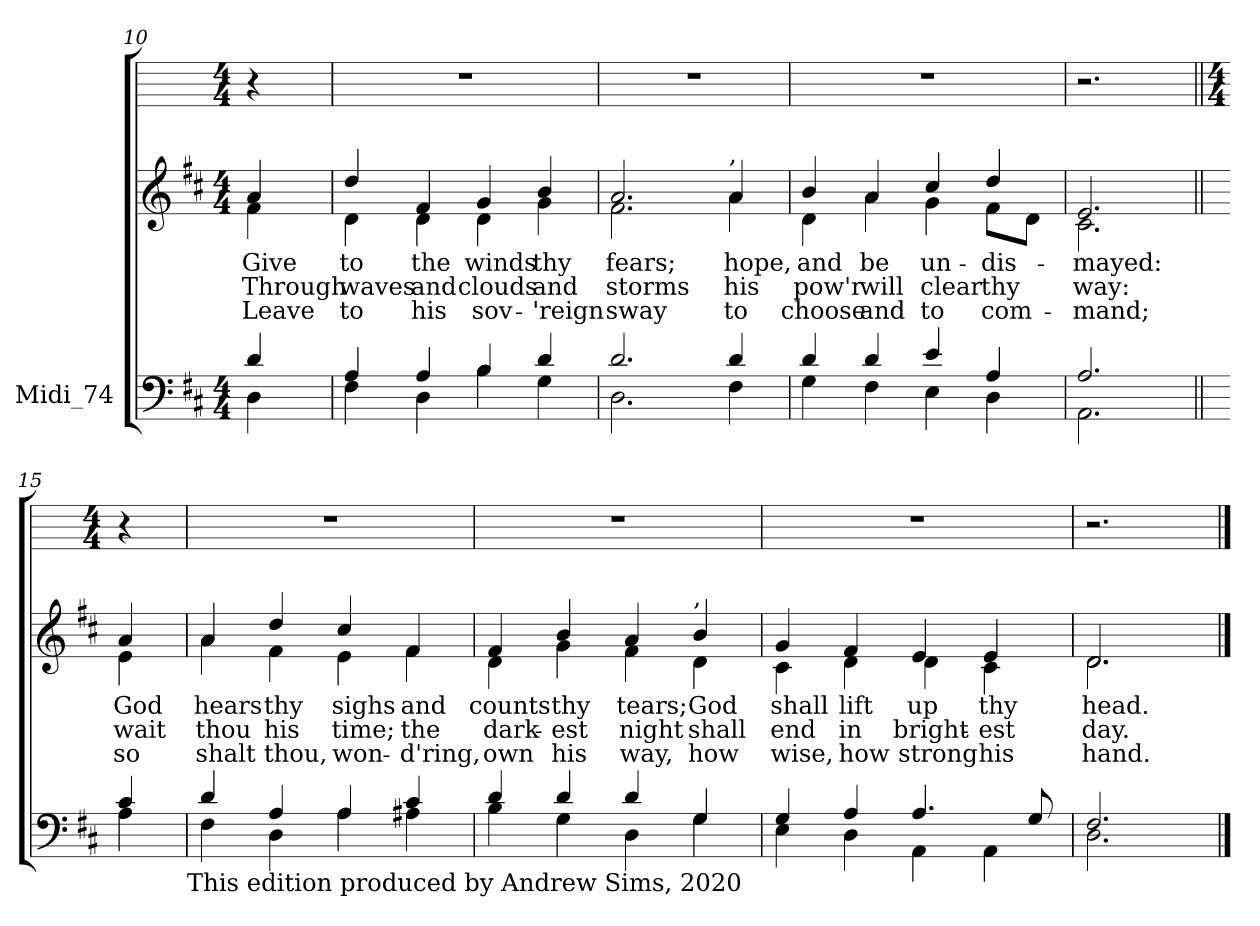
**kern	**kern	**text	**text	**text	**kern
*part3	*part2	*part2	*part2	*part2	*part1
*staff3	*staff2	*staff2	*staff2	*staff2	*staff1
*I"Midi_74	*	*	*	*	*
!!LO:LB:g=z
*clefF4	*clefG2	*	*	*	*
*k[f#c#]	*k[f#c#]	*	*	*	*
*D:	*D:	*	*	*	*
*M4/4	*M4/4	*	*	*	*M4/4
=10	=10	=10	=10	=10	=10
*^	*	*	*	*	*
!	!	!	!LO:LY:b	!LO:LY:b	!LO:LY:b	!
*	*	*^	*	*	*	*
4d/	4D\	4a/	4f#\	Give	Through	Leave	4r
=11	=11	=11	=11	=11	=11	=11	=11
!	!	!	!	!LO:LY:b	!LO:LY:b	!LO:LY:b	!
4A/	4F#\	4dd/	4d\	to	waves	to	1r
!	!	!	!	!LO:LY:b	!LO:LY:b	!LO:LY:b	!
4A/	4D\	4f#/	4d\	the	and	his	.
!	!	!	!	!LO:LY:b	!LO:LY:b	!LO:LY:b	!
4B/	4B\	4g/	4d\	winds	clouds	sov-	.
!	!	!	!	!LO:LY:b	!LO:LY:b	!LO:LY:b	!
4d/	4G\	4b/	4g\	-thy	and	'reign	.
=12	=12	=12	=12	=12	=12	=12	=12
!	!	!	!	!LO:LY:b	!LO:LY:b	!LO:LY:b	!
2.d/	2.D\	2.a/	2.f#\	fears;	storms	sway	1r
!	!	!LO:TX:a:t=,	!	!	!	!	!
!	!	!	!	!LO:LY:b	!LO:LY:b	!LO:LY:b	!
4d/	4F#\	4a/	4a\	hope,	his	to	.
=13	=13	=13	=13	=13	=13	=13	=13
!	!	!	!	!LO:LY:b	!LO:LY:b	!LO:LY:b	!
4d/	4G\	4b/	4d\	and	pow'r	choose	1r
!	!	!	!	!LO:LY:b	!LO:LY:b	!LO:LY:b	!
4d/	4F#\	4a/	4a\	be	will	and	.
!	!	!	!	!LO:LY:b	!LO:LY:b	!LO:LY:b	!
4e/	4E\	4cc#/	4g\	un-	-clear	to	.
!	!	!	!	!LO:LY:b	!LO:LY:b	!LO:LY:b	!
4A/	4D\	4dd/	8f#\L	dis-	-thy	com-	.
.	.	.	8d\J	.	.	.	.
=14	=14	=14	=14	=14	=14	=14	=14
!	!	!	!	!LO:LY:b	!LO:LY:b	!LO:LY:b	!
2.A/	2.AA\	2.e/	2.c#\	-mayed:	way:	mand;	2.r
!!LO:LB:g=z
=15||	=15||	=15||	=15||	=15||	=15||	=15||	=15||
*	*	*	*	*	*	*	*M4/4
!	!	!	!	!LO:LY:b	!LO:LY:b	!LO:LY:b	!
4c#/	4A\	4a/	4e\	God	wait	so	4r
!	!LO:TX:b:t=This edition produced by Andrew Sims, 2020	!	!	!	!	!	!
=16	=16	=16	=16	=16	=16	=16	=16
!	!	!	!	!LO:LY:b	!LO:LY:b	!LO:LY:b	!
4d/	4F#\	4a/	4a\	hears	thou	shalt	1r
!	!	!	!	!LO:LY:b	!LO:LY:b	!LO:LY:b	!
4A/	4D\	4dd/	4f#\	thy	his	thou,	.
!	!	!	!	!LO:LY:b	!LO:LY:b	!LO:LY:b	!
4A/	4A\	4cc#/	4e\	sighs	time;	won-	.
!	!	!	!	!LO:LY:b	!LO:LY:b	!LO:LY:b	!
4c#/	4A#X\	4f#/	4f#\	-and	the	d'ring,	.
=17	=17	=17	=17	=17	=17	=17	=17
!	!	!	!	!LO:LY:b	!LO:LY:b	!LO:LY:b	!
4d/	4B\	4f#/	4d\	counts	dark-	-own	1r
!	!	!	!	!LO:LY:b	!LO:LY:b	!LO:LY:b	!
4d/	4G\	4b/	4g\	thy	est	his	.
!	!	!	!	!LO:LY:b	!LO:LY:b	!LO:LY:b	!
4d/	4D\	4a/	4f#\	tears;	night	way,	.
!	!	!LO:TX:a:t=,	!	!	!	!	!
!	!	!	!	!LO:LY:b	!LO:LY:b	!LO:LY:b	!
4G/	4G\	4b/	4d\	God	shall	how	.
=18	=18	=18	=18	=18	=18	=18	=18
!	!	!	!	!LO:LY:b	!LO:LY:b	!LO:LY:b	!
4G/	4E\	4g/	4c#\	shall	end	wise,	1r
!	!	!	!	!LO:LY:b	!LO:LY:b	!LO:LY:b	!
4A/	4D\	4f#/	4d\	lift	in	how	.
!	!	!	!	!LO:LY:b	!LO:LY:b	!LO:LY:b	!
4.A/	4AA\	4e/	4d\	up	bright-	-strong	.
!	!	!	!	!LO:LY:b	!LO:LY:b	!LO:LY:b	!
.	4AA\	4e/	4c#\	thy	est	his	.
8G/	.	.	.	.	.	.	.
=19	=19	=19	=19	=19	=19	=19	=19
!	!	!	!	!LO:LY:b	!LO:LY:b	!LO:LY:b	!
2.F#/	2.D\	2.d/	2.d\	head.	day.	hand.	2.r
*v	*v	*	*	*	*	*	*
*	*v	*v	*	*	*	*
==	==	==	==	==	==
*-	*-	*-	*-	*-	*-
